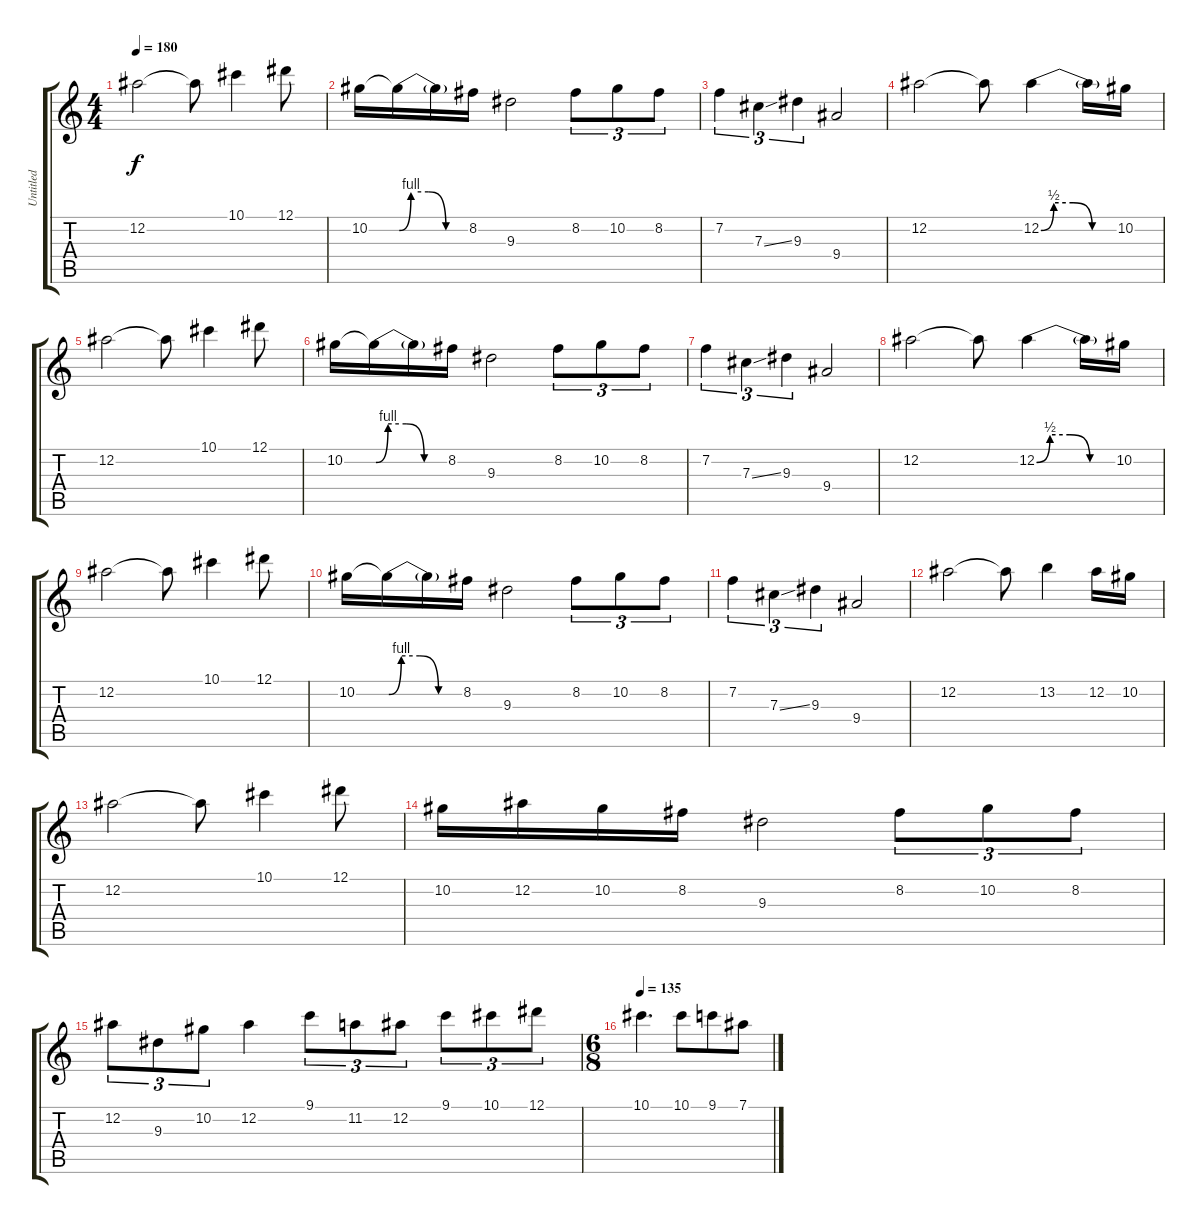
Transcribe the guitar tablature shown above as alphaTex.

\track ("Untitled" "Untitled") {instrument overdrivenguitar}
\staff {score tabs}
\tuning (Eb4 Bb3 Gb3 Db3 Ab2 Eb2) {hide}
\ts (4 4)
\tempo 180
\clef g2
\ks c
12.2.2{dy f} 12.2{t}.8 10.1.4 12.1.8 |
10.2.16 10.2{be (custom 0 0 10 4 25 4 40 0 60 0) t}.16 10.2{t}.16 8.2.16 9.3.2 8.2.8{tu (3 2)} 10.2.8{tu (3 2)} 8.2.8{tu (3 2)} |
7.2.4{tu (3 2)} 7.3{ss}.4{tu (3 2)} 9.3.4{tu (3 2)} 9.4.2 |
12.2.2 12.2{t}.8 12.2{be (custom 0 0 10 2 25 2 40 0 60 0)}.4 12.2{t}.16 10.2.16 |
12.2.2 12.2{t}.8 10.1.4 12.1.8 |
10.2.16 10.2{be (custom 0 0 10 4 25 4 40 0 60 0) t}.16 10.2{t}.16 8.2.16 9.3.2 8.2.8{tu (3 2)} 10.2.8{tu (3 2)} 8.2.8{tu (3 2)} |
7.2.4{tu (3 2)} 7.3{ss}.4{tu (3 2)} 9.3.4{tu (3 2)} 9.4.2 |
12.2.2 12.2{t}.8 12.2{be (custom 0 0 10 2 25 2 40 0 60 0)}.4 12.2{t}.16 10.2.16 |
12.2.2 12.2{t}.8 10.1.4 12.1.8 |
10.2.16 10.2{be (custom 0 0 10 4 25 4 40 0 60 0) t}.16 10.2{t}.16 8.2.16 9.3.2 8.2.8{tu (3 2)} 10.2.8{tu (3 2)} 8.2.8{tu (3 2)} |
7.2.4{tu (3 2)} 7.3{ss}.4{tu (3 2)} 9.3.4{tu (3 2)} 9.4.2 |
12.2.2 12.2{t}.8 13.2.4 12.2.16 10.2.16 |
12.2.2 12.2{t}.8 10.1.4 12.1.8 |
10.2.16 12.2.16 10.2.16 8.2.16 9.3.2 8.2.8{tu (3 2)} 10.2.8{tu (3 2)} 8.2.8{tu (3 2)} |
12.2.8{tu (3 2)} 9.3.8{tu (3 2)} 10.2.8{tu (3 2)} 12.2.4 9.1.8{tu (3 2)} 11.2.8{tu (3 2)} 12.2.8{tu (3 2)} 9.1.8{tu (3 2)} 10.1.8{tu (3 2)} 12.1.8{tu (3 2)} |
\ts (6 8)
\tempo 135
10.1.4{d} 10.1.8 9.1.8 7.1.8
